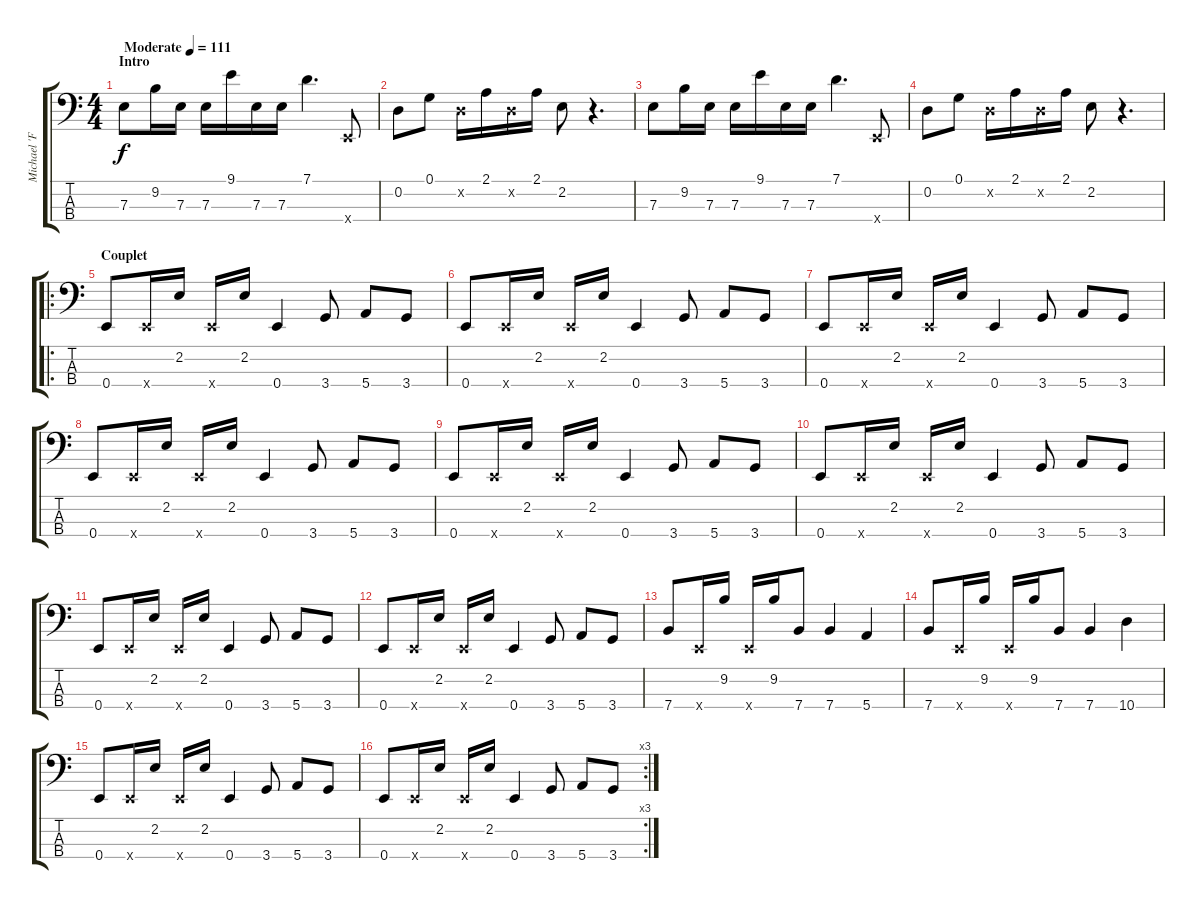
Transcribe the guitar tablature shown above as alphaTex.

\track ("Michael 'Flea' Balzary" "Michael 'F") {instrument slapbass1}
\staff {score tabs}
\tuning (G2 D2 A1 E1) {hide}
\ts (4 4)
\section ("" "Intro")
\tempo (111 "Moderate")
\clef f4
\ks c
7.3.8{dy f instrument slapbass1} 9.2.16 7.3.16 7.3.16 9.1.16 7.3.16 7.3.16 7.1.4{d} 0.4{x}.8 |
0.2.8 0.1.8 0.2{x}.16 2.1.16 0.2{x}.16 2.1.16 2.2.8 r.4{d} |
7.3.8 9.2.16 7.3.16 7.3.16 9.1.16 7.3.16 7.3.16 7.1.4{d} 0.4{x}.8 |
0.2.8 0.1.8 0.2{x}.16 2.1.16 0.2{x}.16 2.1.16 2.2.8 r.4{d} |
\ro
\section ("" "Couplet")
0.4.8 0.4{x}.16 2.2.16 0.4{x}.16 2.2.16 0.4.4 3.4.8 5.4.8 3.4.8 |
0.4.8 0.4{x}.16 2.2.16 0.4{x}.16 2.2.16 0.4.4 3.4.8 5.4.8 3.4.8 |
0.4.8 0.4{x}.16 2.2.16 0.4{x}.16 2.2.16 0.4.4 3.4.8 5.4.8 3.4.8 |
0.4.8 0.4{x}.16 2.2.16 0.4{x}.16 2.2.16 0.4.4 3.4.8 5.4.8 3.4.8 |
0.4.8 0.4{x}.16 2.2.16 0.4{x}.16 2.2.16 0.4.4 3.4.8 5.4.8 3.4.8 |
0.4.8 0.4{x}.16 2.2.16 0.4{x}.16 2.2.16 0.4.4 3.4.8 5.4.8 3.4.8 |
0.4.8 0.4{x}.16 2.2.16 0.4{x}.16 2.2.16 0.4.4 3.4.8 5.4.8 3.4.8 |
0.4.8 0.4{x}.16 2.2.16 0.4{x}.16 2.2.16 0.4.4 3.4.8 5.4.8 3.4.8 |
7.4.8 0.4{x}.16 9.2.16 0.4{x}.16 9.2.16 7.4.8 7.4.4 5.4.4 |
7.4.8 0.4{x}.16 9.2.16 0.4{x}.16 9.2.16 7.4.8 7.4.4 10.4.4 |
0.4.8 0.4{x}.16 2.2.16 0.4{x}.16 2.2.16 0.4.4 3.4.8 5.4.8 3.4.8 |
\rc 3
0.4.8 0.4{x}.16 2.2.16 0.4{x}.16 2.2.16 0.4.4 3.4.8 5.4.8 3.4.8
